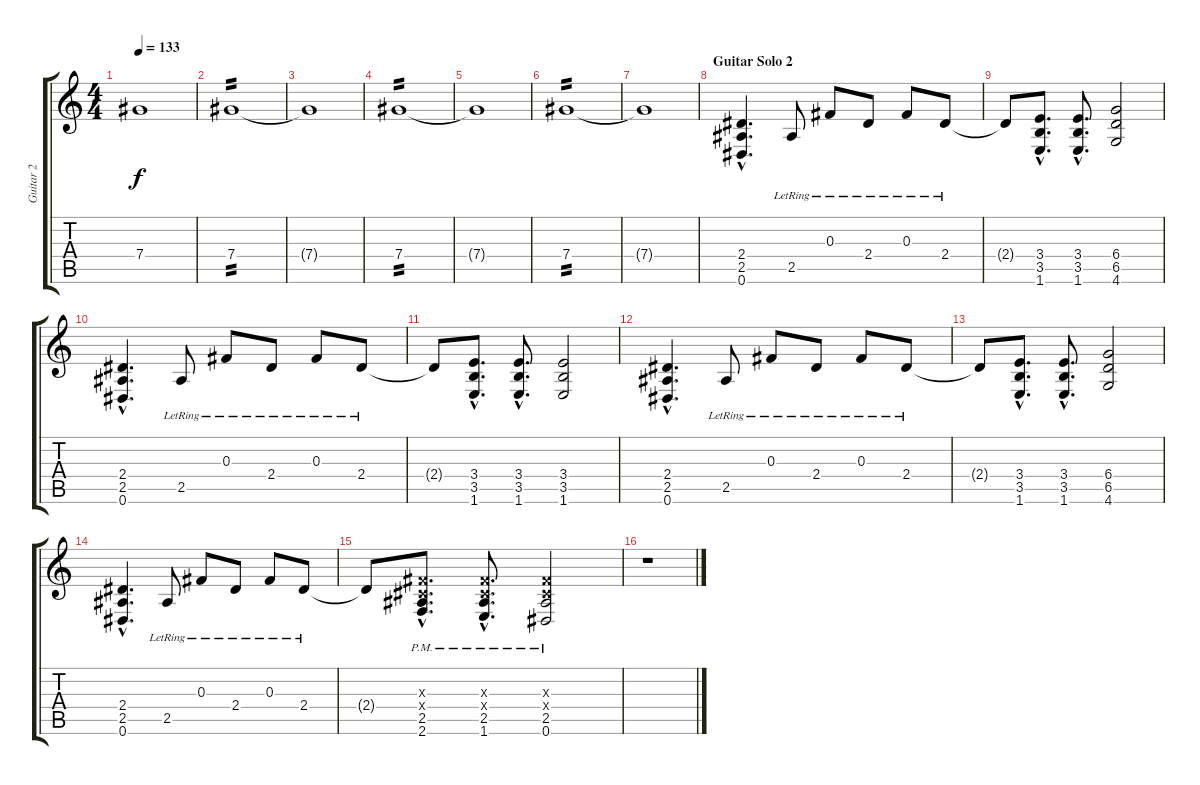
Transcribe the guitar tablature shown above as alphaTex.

\track ("Guitar 2" "Guitar 2") {instrument distortionguitar}
\staff {score tabs}
\tuning (Eb4 Bb3 Gb3 Db3 Ab2 Eb2) {hide}
\ts (4 4)
\tempo 133
\clef g2
\ks c
7.4{t}.1{dy f} |
7.4.1{tp 2} |
7.4{t}.1 |
7.4.1{tp 2} |
7.4{t}.1 |
7.4.1{tp 2} |
7.4{t}.1 |
\section ("" "Guitar Solo 2")
(2.4{hac} 2.5{hac} 0.6{hac}).4{d} 2.5{lr}.8 0.3{lr}.8 2.4{lr}.8 0.3{lr}.8 2.4{lr}.8 |
2.4{t}.8 (3.4{hac} 3.5{hac} 1.6{hac}).8{d} (3.4{hac} 3.5{hac} 1.6{hac}).8{d} (6.4 6.5 4.6).2 |
(2.4{hac} 2.5{hac} 0.6{hac}).4{d} 2.5{lr}.8 0.3{lr}.8 2.4{lr}.8 0.3{lr}.8 2.4{lr}.8 |
2.4{t}.8 (3.4{hac} 3.5{hac} 1.6{hac}).8{d} (3.4{hac} 3.5{hac} 1.6{hac}).8{d} (3.4 3.5 1.6).2 |
(2.4{hac} 2.5{hac} 0.6{hac}).4{d} 2.5{lr}.8 0.3{lr}.8 2.4{lr}.8 0.3{lr}.8 2.4{lr}.8 |
2.4{t}.8 (3.4{hac} 3.5{hac} 1.6{hac}).8{d} (3.4{hac} 3.5{hac} 1.6{hac}).8{d} (6.4 6.5 4.6).2 |
(2.4{hac} 2.5{hac} 0.6{hac}).4{d} 2.5{lr}.8 0.3{lr}.8 2.4{lr}.8 0.3{lr}.8 2.4{lr}.8 |
2.4{t}.8 (0.3{hac x} 0.4{hac x} 2.5{hac pm} 2.6{hac pm}).8{d} (0.3{hac x} 0.4{hac x} 2.5{hac pm} 1.6{hac pm}).8{d} (0.3{x} 0.4{x} 2.5{pm} 0.6{pm}).2 |
\section ("" "")
r.1
